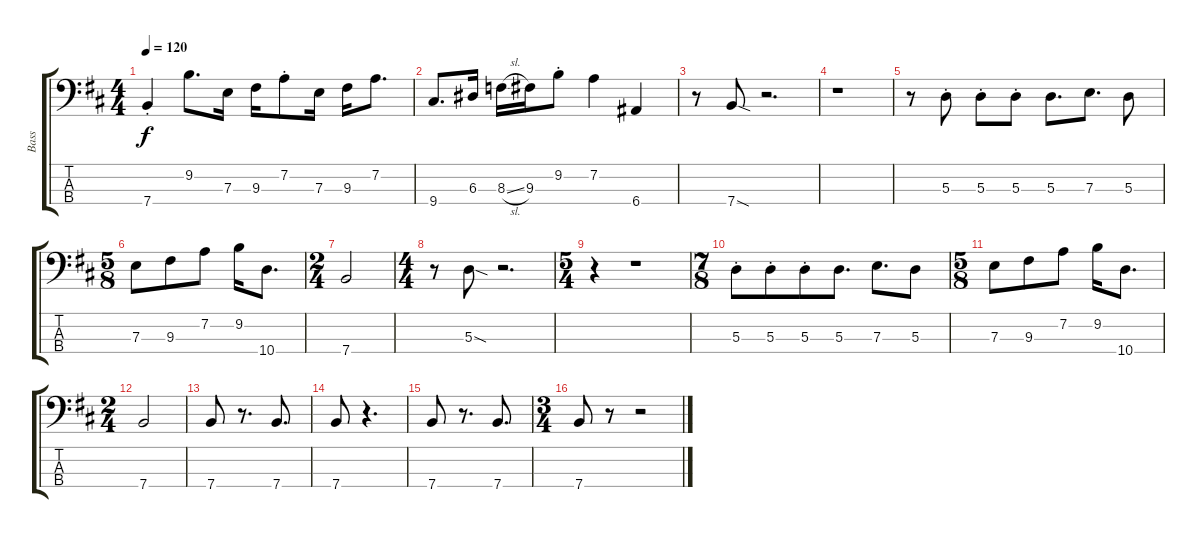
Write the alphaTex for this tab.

\track ("Bass" "Bass") {instrument electricbassfinger}
\staff {score tabs}
\tuning (G2 D2 A1 E1) {hide}
\ts (4 4)
\tempo 120
\clef f4
\ks d
7.4{st}.4{dy f} 9.2.8{d} 7.3.16 9.3.16 7.2{st}.8 7.3.16 9.3.16 7.2.8{d} |
9.4.8{d} 6.3.16 8.3{sl}.16 9.3.16 9.2{st}.8 7.2.4 6.4.4 |
r.8 7.4{sod}.8 r.2{d} |
r.1 |
r.8 5.3{st}.8 5.3{st}.8 5.3{st}.8 5.3.8{d} 7.3.8{d} 5.3.8 |
\ts (5 8)
7.3.8 9.3.8 7.2.8 9.2.16 10.4.8{d} |
\ts (2 4)
7.4.2 |
\ts (4 4)
r.8 5.3{sod}.8 r.2{d} |
\ts (5 4)
r.4 r.1 |
\ts (7 8)
5.3{st}.8 5.3{st}.8 5.3{st}.8 5.3.8{d} 7.3.8{d} 5.3.8 |
\ts (5 8)
7.3.8 9.3.8 7.2.8 9.2.16 10.4.8{d} |
\ts (2 4)
7.4.2 |
7.4.8 r.8{d} 7.4.8{d} |
7.4.8 r.4{d} |
7.4.8 r.8{d} 7.4.8{d} |
\ts (3 4)
7.4.8 r.8 r.2
